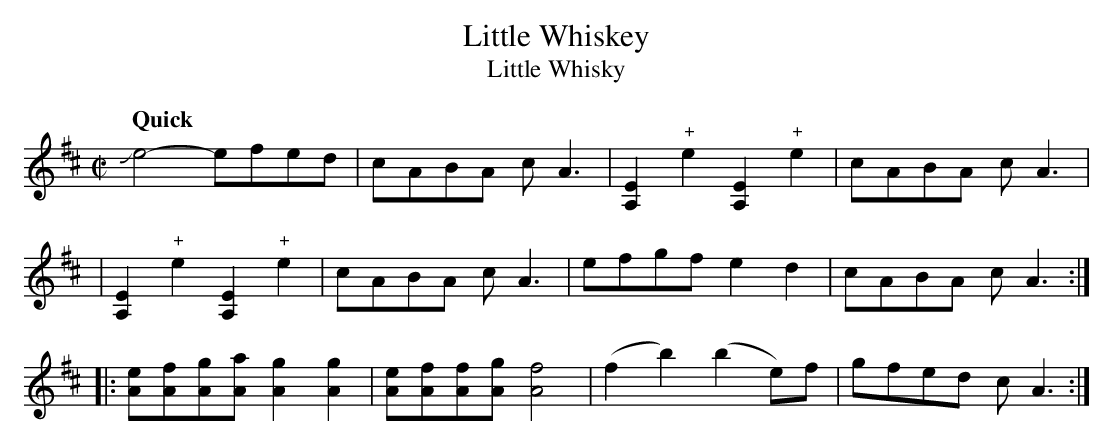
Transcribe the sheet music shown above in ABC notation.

X:1
T:Little Whiskey
T:Little Whisky
M:C|
L:1/8
Q:"Quick"
K:Amix
+slide+e4- ef-ed|cABA cA3|[A,2E2]"+"e2[A,2E2]"+"e2|cABA cA3|
|[A,2E2]"+"e2[A,2E2]"+"e2|cABA cA3|ef-gf e2d2|cABA cA3:|
|:[Ae][Af][Ag][Aa] [A2g2][A2g2]|[Ae][Af][Af][Ag] [A4f4]|(f2 b2) (b2e)f|gfed cA3:|
